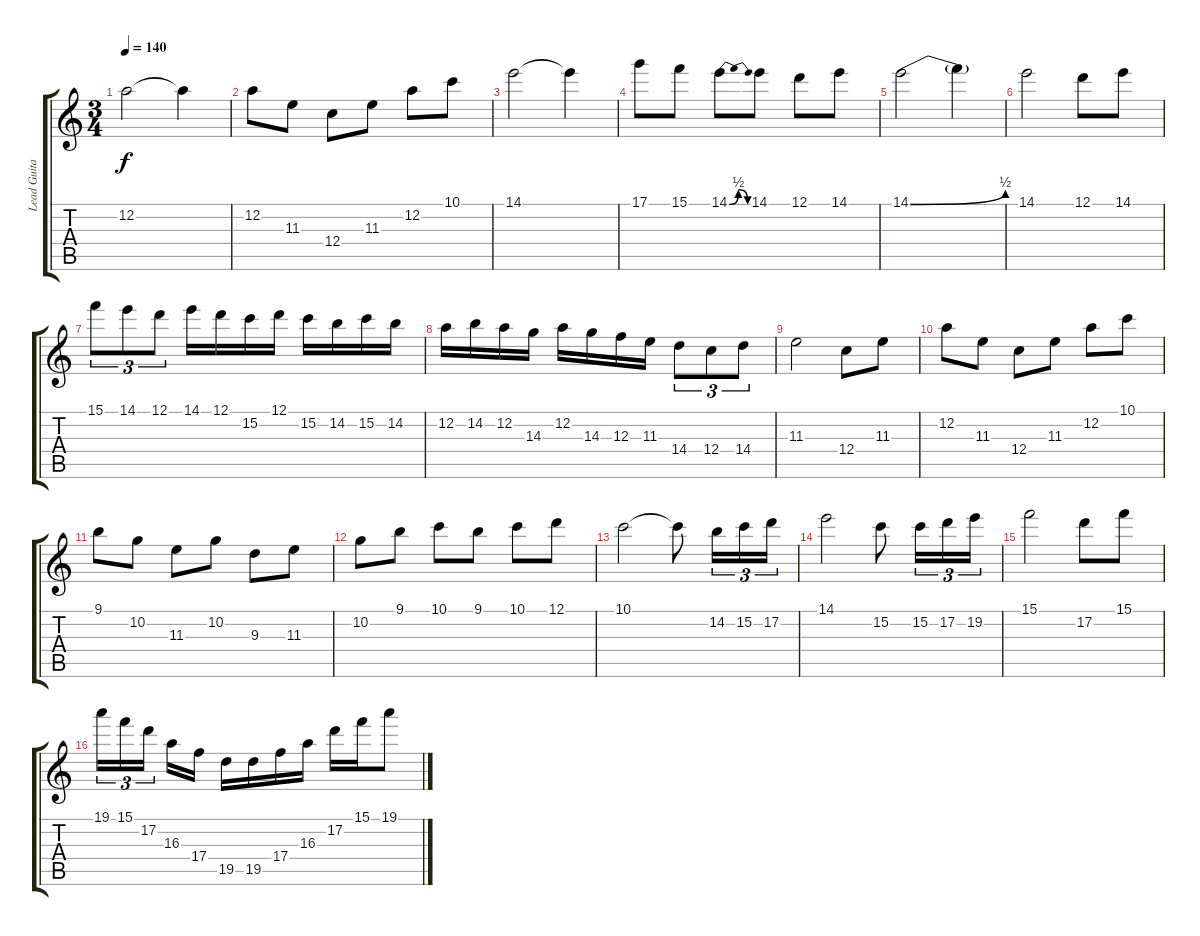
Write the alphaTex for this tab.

\track ("Lead Guitar" "Lead Guita") {instrument distortionguitar}
\staff {score tabs}
\tuning (D4 A3 F3 C3 G2 C2) {hide}
\ts (3 4)
\tempo 140
\clef g2
\ks c
12.2.2{dy f} 12.2{t}.4 |
12.2.8 11.3.8 12.4.8 11.3.8 12.2.8 10.1.8 |
14.1.2 14.1{t}.4 |
17.1.8 15.1.8 14.1{be (bendrelease 0 0 30 2 30 2 60 0)}.8 14.1.8 12.1.8 14.1.8 |
14.1{be (bend 0 0 60 2)}.2 14.1{t}.4 |
14.1.2 12.1.8 14.1.8 |
15.1.8{tu (3 2)} 14.1.8{tu (3 2)} 12.1.8{tu (3 2)} 14.1.16 12.1.16 15.2.16 12.1.16 15.2.16 14.2.16 15.2.16 14.2.16 |
12.2.16 14.2.16 12.2.16 14.3.16 12.2.16 14.3.16 12.3.16 11.3.16 14.4.8{tu (3 2)} 12.4.8{tu (3 2)} 14.4.8{tu (3 2)} |
11.3.2 12.4.8 11.3.8 |
12.2.8 11.3.8 12.4.8 11.3.8 12.2.8 10.1.8 |
9.1.8 10.2.8 11.3.8 10.2.8 9.3.8 11.3.8 |
10.2.8 9.1.8 10.1.8 9.1.8 10.1.8 12.1.8 |
10.1.2 10.1{t}.8 14.2.16{tu (3 2)} 15.2.16{tu (3 2)} 17.2.16{tu (3 2)} |
14.1.2 15.2.8 15.2.16{tu (3 2)} 17.2.16{tu (3 2)} 19.2.16{tu (3 2)} |
15.1.2 17.2.8 15.1.8 |
19.1.16{tu (3 2)} 15.1.16{tu (3 2)} 17.2.16{tu (3 2) beam splitsecondary} 16.3.16 17.4.16 19.5.16 19.5.16 17.4.16 16.3.16 17.2.16 15.1.16 19.1.8
